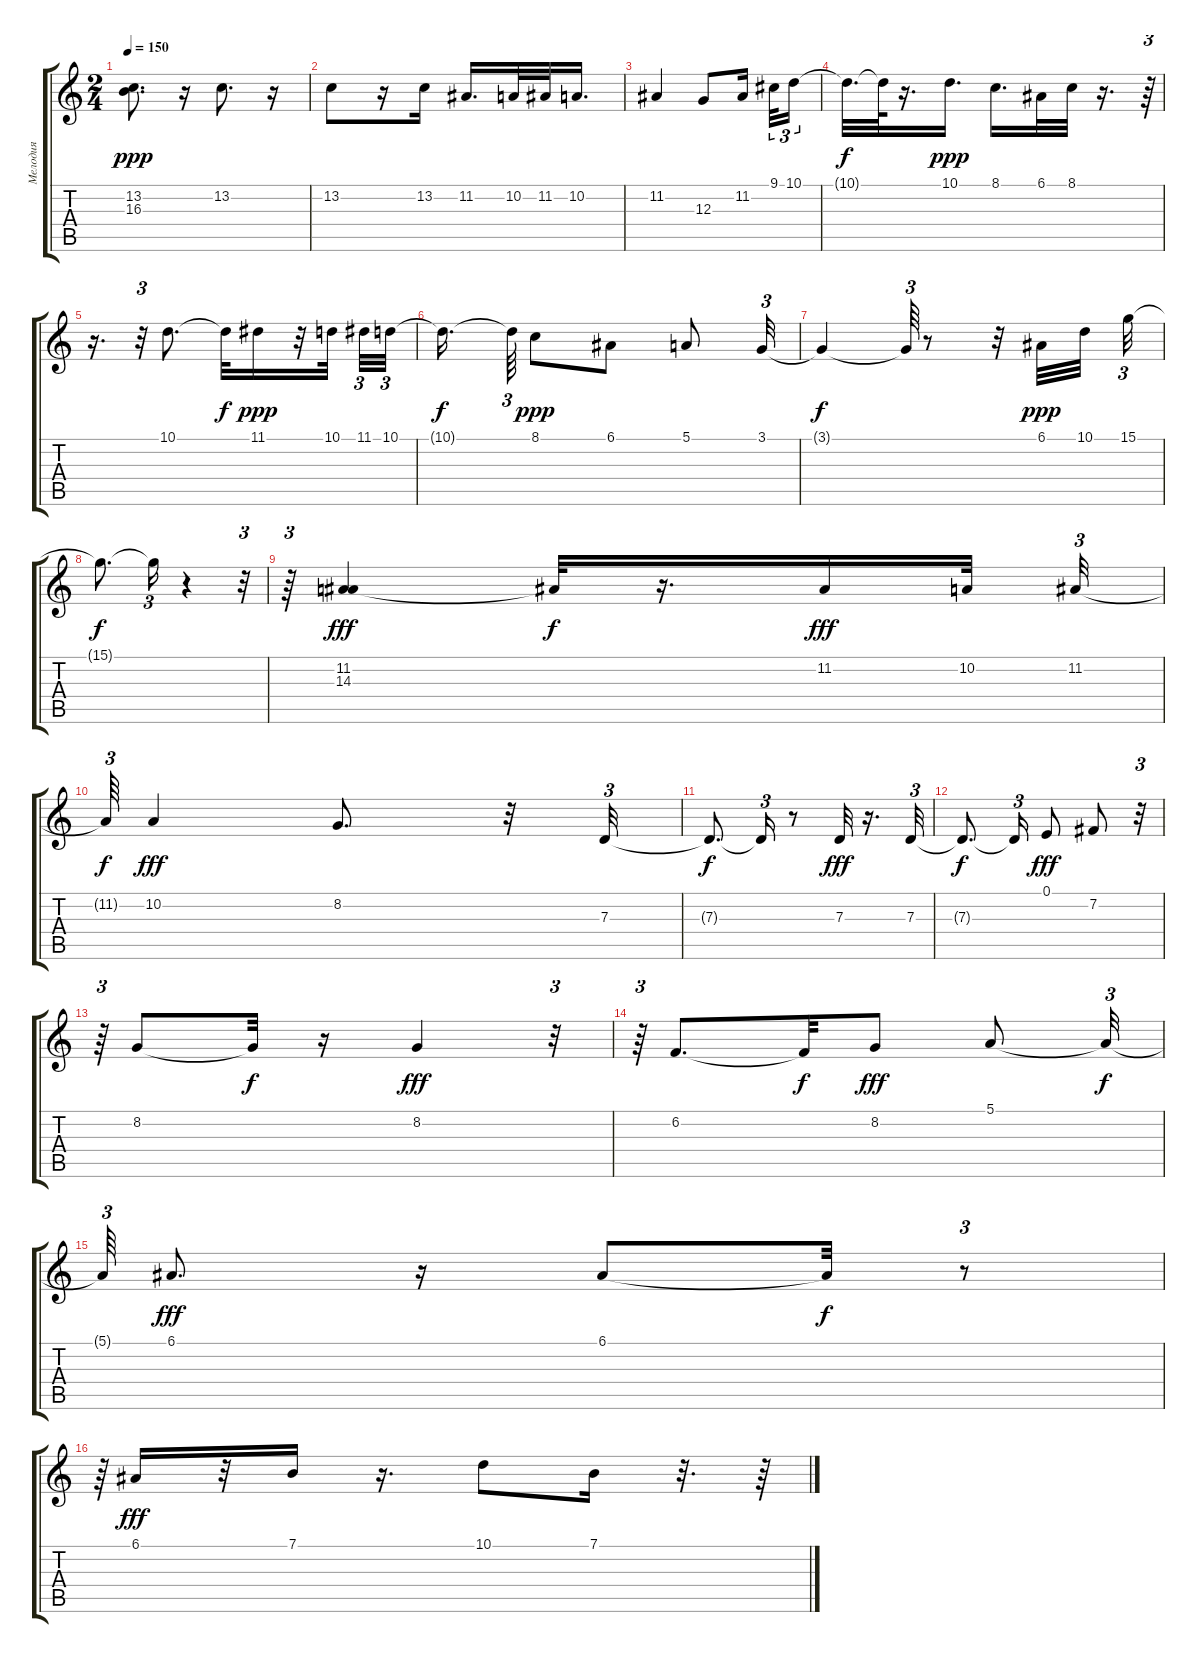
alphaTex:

\track ("Мелодия" "Мелодия") {instrument tangoaccordion}
\staff {score tabs}
\tuning (E4 B3 G3 D3 A2 E2) {hide}
\ts (2 4)
\tempo 150
\clef g2
\ks c
(13.2 16.3).8{d dy ppp} r.16 13.2.8{d} r.16 |
13.2.8 r.16 13.2.16 11.2.16{d} 10.2.32 11.2.32 10.2.16{d} |
11.2.4 12.3.8 11.2.16{beam splitsecondary} 9.1.32{tu (3 2)} 10.1.16{tu (3 2)} |
10.1{t}.32{d dy f} 10.1{t}.64 r.16{d} 10.1.16{d dy ppp} 8.1.16{d} 6.1.32 8.1.32 r.16{d} r.64{tu (3 2)} |
r.16{d} r.32{tu (3 2)} 10.1.8{d} 10.1{t}.32{dy f} 11.1.16{dy ppp} r.32 10.1.32{beam splitsecondary} 11.1.32{tu (3 2)} 10.1.32{tu (3 2)} |
10.1{t}.16{d dy f beam splitsecondary} 10.1{t}.64{tu (3 2)} 8.1.8{dy ppp} 6.1.8 5.1.8 3.1.32{tu (3 2)} |
3.1{t}.4{dy f} 3.1{t}.64{tu (3 2)} r.8 r.32 6.1.32{dy ppp} 10.1.32{beam splitsecondary} 15.1.32{tu (3 2)} |
15.1{t}.8{d dy f} 15.1{t}.16{tu (3 2)} r.4 r.32{tu (3 2)} |
r.64{tu (3 2)} (11.2 14.3).4{dy fff} 11.2{t}.32{dy f} r.16{d} 11.2.16{dy fff} 10.2.32 11.2.32{tu (3 2)} |
11.2{t}.64{tu (3 2) dy f} 10.2.4{dy fff} 8.2.8{d} r.32 7.3.32{tu (3 2)} |
7.3{t}.8{d dy f} 7.3{t}.16{tu (3 2)} r.8 7.3.32{dy fff} r.16{d} 7.3.32{tu (3 2)} |
7.3{t}.8{d dy f} 7.3{t}.16{tu (3 2)} 0.1.8{dy fff} 7.2.8 r.32{tu (3 2)} |
r.64{tu (3 2)} 8.2.8 8.2{t}.32{dy f} r.16 8.2.4{dy fff} r.32{tu (3 2)} |
r.64{tu (3 2)} 6.2.8{d} 6.2{t}.32{dy f} 8.2.8{dy fff} 5.1.8 5.1{t}.32{tu (3 2) dy f} |
5.1{t}.64{tu (3 2)} 6.1.8{d dy fff} r.16 6.1.8 6.1{t}.32{dy f} r.8{tu (3 2)} |
r.64{tu (3 2)} 6.1.16{dy fff} r.32 7.1.16 r.16{d} 10.1.8 7.1.16 r.32{d} r.64
